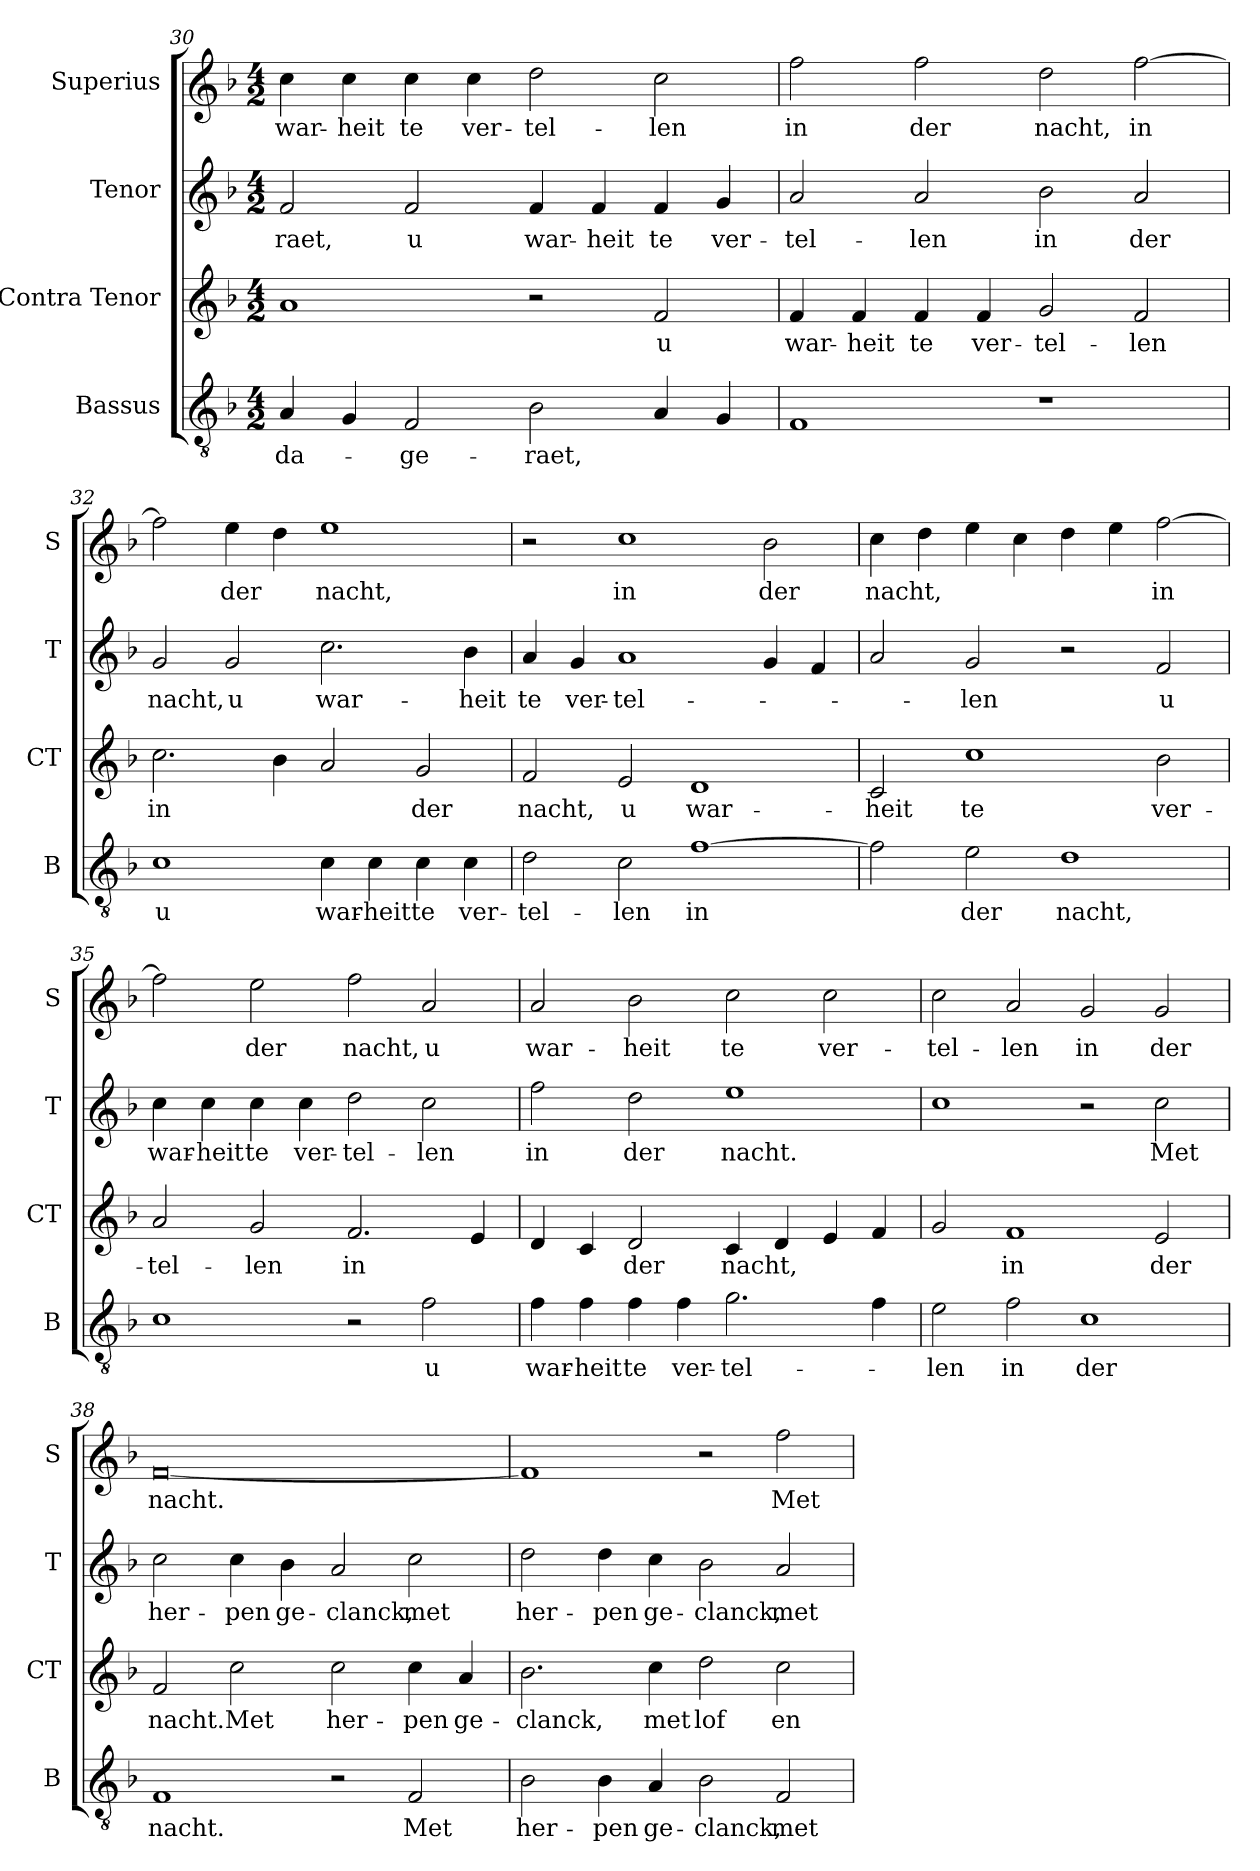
**kern	**text	**kern	**text	**kern	**text	**kern	**text
*part4	*part4	*part3	*part3	*part2	*part2	*part1	*part1
*staff4	*staff4	*staff3	*staff3	*staff2	*staff2	*staff1	*staff1
*I"Bassus	*	*I"Contra Tenor	*	*I"Tenor	*	*I"Superius	*
*I'B	*	*I'CT	*	*I'T	*	*I'S	*
*clefGv2	*	*clefG2	*	*clefG2	*	*clefG2	*
*k[b-]	*	*k[b-]	*	*k[b-]	*	*k[b-]	*
*F:	*	*F:	*	*F:	*	*F:	*
*M4/2	*	*M4/2	*	*M4/2	*	*M4/2	*
=30	=30	=30	=30	=30	=30	=30	=30
!	!LO:LY:b	!	!	!	!LO:LY:b	!	!LO:LY:b
4A/	da-	1a	.	2f/	-raet,	4cc\	war-
!	!	!	!	!	!	!	!LO:LY:b
4G/	.	.	.	.	.	4cc\	-heit
!	!LO:LY:b	!	!	!	!LO:LY:b	!	!LO:LY:b
2F/	-ge-	.	.	2f/	u	4cc\	te
!	!	!	!	!	!	!	!LO:LY:b
.	.	.	.	.	.	4cc\	ver-
!	!LO:LY:b	!	!	!	!LO:LY:b	!	!LO:LY:b
2B-\	-raet,	2r	.	4f/	war-	2dd\	-tel-
!	!	!	!	!	!LO:LY:b	!	!
.	.	.	.	4f/	-heit	.	.
!	!	!	!LO:LY:b	!	!LO:LY:b	!	!LO:LY:b
4A/	.	2f/	u	4f/	te	2cc\	-len
!	!	!	!	!	!LO:LY:b	!	!
4G/	.	.	.	4g/	ver-	.	.
!!LO:PB:g=z
=31	=31	=31	=31	=31	=31	=31	=31
!	!	!	!LO:LY:b	!	!LO:LY:b	!	!LO:LY:b
1F	.	4f/	war-	2a/	-tel-	2ff\	in
!	!	!	!LO:LY:b	!	!	!	!
.	.	4f/	-heit	.	.	.	.
!	!	!	!LO:LY:b	!	!LO:LY:b	!	!LO:LY:b
.	.	4f/	te	2a/	-len	2ff\	der
!	!	!	!LO:LY:b	!	!	!	!
.	.	4f/	ver-	.	.	.	.
!	!	!	!LO:LY:b	!	!LO:LY:b	!	!LO:LY:b
1r	.	2g/	-tel-	2b-\	in	2dd\	nacht,
!	!	!	!LO:LY:b	!	!LO:LY:b	!	!LO:LY:b
.	.	2f/	-len	2a/	der	[2ff\	in
=32	=32	=32	=32	=32	=32	=32	=32
!	!LO:LY:b	!	!LO:LY:b	!	!LO:LY:b	!	!
1c	u	2.cc\	in	2g/	nacht,	2ff\]	.
!	!	!	!	!	!LO:LY:b	!	!LO:LY:b
.	.	.	.	2g/	u	4ee\	der
.	.	4b-\	.	.	.	4dd\	.
!	!LO:LY:b	!	!	!	!LO:LY:b	!	!LO:LY:b
4c\	war-	2a/	.	2.cc\	war-	1ee	nacht,
!	!LO:LY:b	!	!	!	!	!	!
4c\	-heit	.	.	.	.	.	.
!	!LO:LY:b	!	!LO:LY:b	!	!	!	!
4c\	te	2g/	der	.	.	.	.
!	!LO:LY:b	!	!	!	!LO:LY:b	!	!
4c\	ver-	.	.	4b-\	-heit	.	.
=33	=33	=33	=33	=33	=33	=33	=33
!	!LO:LY:b	!	!LO:LY:b	!	!LO:LY:b	!	!
2d\	-tel-	2f/	nacht,	4a/	te	2r	.
!	!	!	!	!	!LO:LY:b	!	!
.	.	.	.	4g/	ver-	.	.
!	!LO:LY:b	!	!LO:LY:b	!	!LO:LY:b	!	!LO:LY:b
2c\	-len	2e/	u	1a	-tel-	1cc	in
!	!LO:LY:b	!	!LO:LY:b	!	!	!	!
[1f	in	1d	war-	.	.	.	.
!	!	!	!	!	!	!	!LO:LY:b
.	.	.	.	4g/	.	2b-\	der
.	.	.	.	4f/	.	.	.
=34	=34	=34	=34	=34	=34	=34	=34
!	!	!	!LO:LY:b	!	!	!	!LO:LY:b
2f\]	.	2c/	-heit	2a/	.	4cc\	nacht,
.	.	.	.	.	.	4dd\	.
!	!LO:LY:b	!	!LO:LY:b	!	!LO:LY:b	!	!
2e\	der	1cc	te	2g/	-len	4ee\	.
.	.	.	.	.	.	4cc\	.
!	!LO:LY:b	!	!	!	!	!	!
1d	nacht,	.	.	2r	.	4dd\	.
.	.	.	.	.	.	4ee\	.
!	!	!	!LO:LY:b	!	!LO:LY:b	!	!LO:LY:b
.	.	2b-\	ver-	2f/	u	[2ff\	in
!!LO:LB:g=z
=35	=35	=35	=35	=35	=35	=35	=35
!	!	!	!LO:LY:b	!	!LO:LY:b	!	!
1c	.	2a/	-tel-	4cc\	war-	2ff\]	.
!	!	!	!	!	!LO:LY:b	!	!
.	.	.	.	4cc\	-heit	.	.
!	!	!	!LO:LY:b	!	!LO:LY:b	!	!LO:LY:b
.	.	2g/	-len	4cc\	te	2ee\	der
!	!	!	!	!	!LO:LY:b	!	!
.	.	.	.	4cc\	ver-	.	.
!	!	!	!LO:LY:b	!	!LO:LY:b	!	!LO:LY:b
2r	.	2.f/	in	2dd\	-tel-	2ff\	nacht,
!	!LO:LY:b	!	!	!	!LO:LY:b	!	!LO:LY:b
2f\	u	.	.	2cc\	-len	2a/	u
.	.	4e/	.	.	.	.	.
=36	=36	=36	=36	=36	=36	=36	=36
!	!LO:LY:b	!	!	!	!LO:LY:b	!	!LO:LY:b
4f\	war-	4d/	.	2ff\	in	2a/	war-
!	!LO:LY:b	!	!	!	!	!	!
4f\	-heit	4c/	.	.	.	.	.
!	!LO:LY:b	!	!LO:LY:b	!	!LO:LY:b	!	!LO:LY:b
4f\	te	2d/	der	2dd\	der	2b-\	-heit
!	!LO:LY:b	!	!	!	!	!	!
4f\	ver-	.	.	.	.	.	.
!	!LO:LY:b	!	!LO:LY:b	!	!LO:LY:b	!	!LO:LY:b
2.g\	-tel-	4c/	nacht,	1ee	nacht.	2cc\	te
.	.	4d/	.	.	.	.	.
!	!	!	!	!	!	!	!LO:LY:b
.	.	4e/	.	.	.	2cc\	ver-
4f\	.	4f/	.	.	.	.	.
=37	=37	=37	=37	=37	=37	=37	=37
!	!LO:LY:b	!	!	!	!	!	!LO:LY:b
2e\	-len	2g/	.	1cc	.	2cc\	-tel-
!	!LO:LY:b	!	!LO:LY:b	!	!	!	!LO:LY:b
2f\	in	1f	in	.	.	2a/	-len
!	!LO:LY:b	!	!	!	!	!	!LO:LY:b
1c	der	.	.	2r	.	2g/	in
!	!	!	!LO:LY:b	!	!LO:LY:b	!	!LO:LY:b
.	.	2e/	der	2cc\	Met	2g/	der
=38	=38	=38	=38	=38	=38	=38	=38
!	!LO:LY:b	!	!LO:LY:b	!	!LO:LY:b	!	!LO:LY:b
1F	nacht.	2f/	nacht.	2cc\	her-	[0f	nacht.
!	!	!	!LO:LY:b	!	!LO:LY:b	!	!
.	.	2cc\	Met	4cc\	-pen	.	.
!	!	!	!	!	!LO:LY:b	!	!
.	.	.	.	4b-\	ge-	.	.
!	!	!	!LO:LY:b	!	!LO:LY:b	!	!
2r	.	2cc\	her-	2a/	-clanck,	.	.
!	!LO:LY:b	!	!LO:LY:b	!	!LO:LY:b	!	!
2F/	Met	4cc\	-pen	2cc\	met	.	.
!	!	!	!LO:LY:b	!	!	!	!
.	.	4a/	ge-	.	.	.	.
!!LO:LB:g=z
=39	=39	=39	=39	=39	=39	=39	=39
!	!LO:LY:b	!	!LO:LY:b	!	!LO:LY:b	!	!
2B-\	her-	2.b-\	-clanck,	2dd\	her-	1f]	.
!	!LO:LY:b	!	!	!	!LO:LY:b	!	!
4B-\	-pen	.	.	4dd\	-pen	.	.
!	!LO:LY:b	!	!LO:LY:b	!	!LO:LY:b	!	!
4A/	ge-	4cc\	met	4cc\	ge-	.	.
!	!LO:LY:b	!	!LO:LY:b	!	!LO:LY:b	!	!
2B-\	-clanck,	2dd\	lof	2b-\	-clanck,	2r	.
!	!LO:LY:b	!	!LO:LY:b	!	!LO:LY:b	!	!LO:LY:b
2F/	met	2cc\	en	2a/	met	2ff\	Met
=	=	=	=	=	=	=	=
*-	*-	*-	*-	*-	*-	*-	*-
